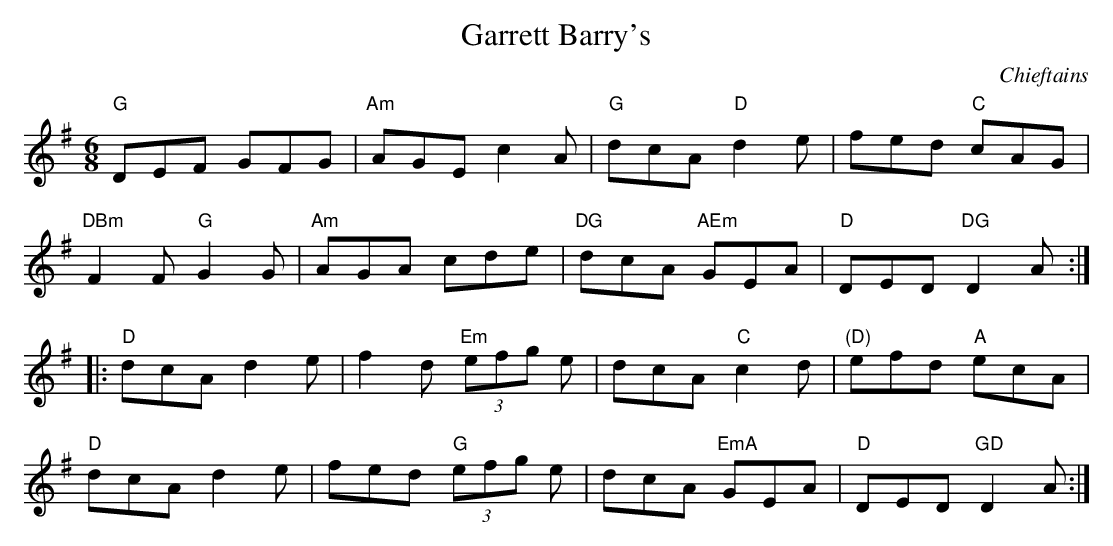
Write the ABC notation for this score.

X:1
T:Garrett Barry's
C:Chieftains
M:6/8
K:Dmix
"G"DEF GFG|"Am"AGE c2A|"G"dcA "D"d2e|fed "C"cAG|
"D\Bm"F2F "G"G2G|"Am"AGA cde|"D\G"dcA "A\Em"GEA|"D"DED "D\G"D2A:|
|:"D"dcA d2e|f2d "Em"(3efg e|dcA "C"c2d|"(D)"efd "A"ecA|
"D"dcA d2e|fed "G"(3efg e|dcA "Em\A"GEA|"D"DED "G\D"D2 A:|
